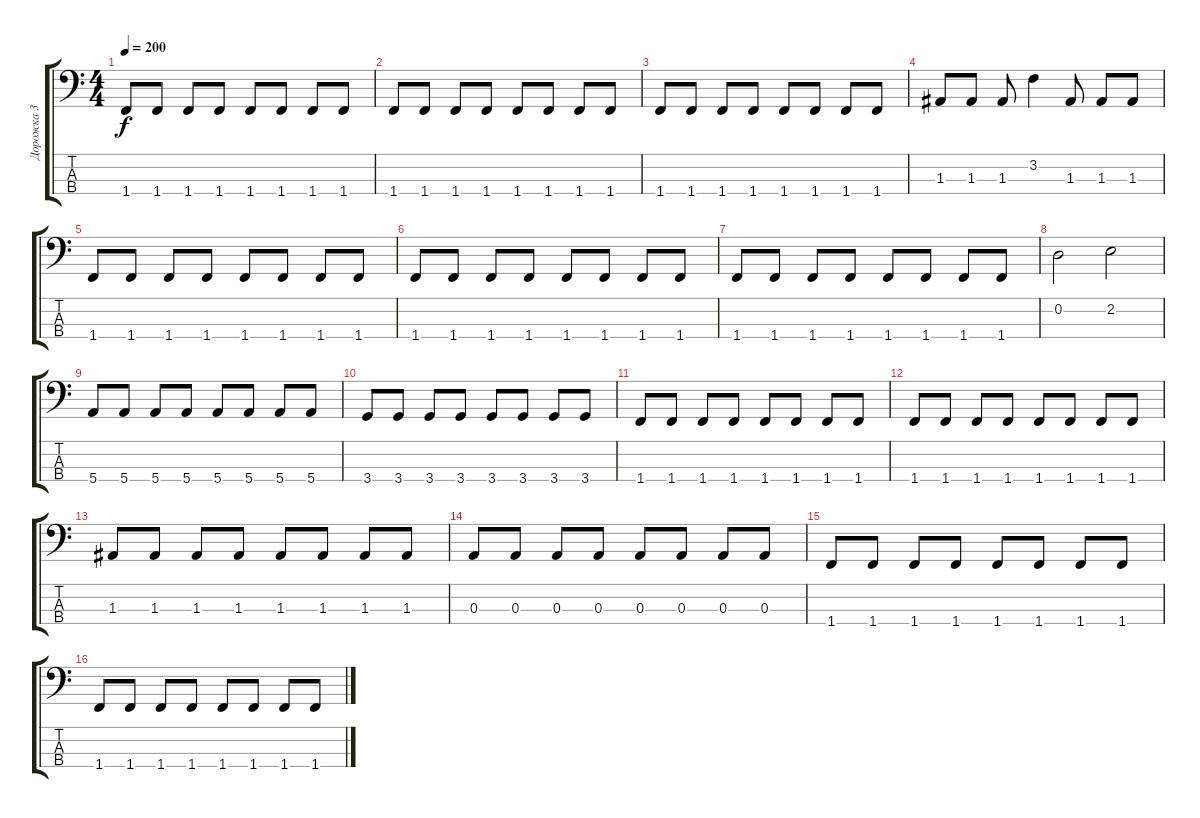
\track ("Дорожка 3" "Дорожка 3") {instrument electricbasspick}
\staff {score tabs}
\tuning (G2 D2 A1 E1) {hide}
\ts (4 4)
\tempo 200
\clef f4
\ks c
1.4.8{dy f} 1.4.8 1.4.8 1.4.8 1.4.8 1.4.8 1.4.8 1.4.8 |
1.4.8 1.4.8 1.4.8 1.4.8 1.4.8 1.4.8 1.4.8 1.4.8 |
1.4.8 1.4.8 1.4.8 1.4.8 1.4.8 1.4.8 1.4.8 1.4.8 |
1.3.8 1.3.8 1.3.8 3.2.4 1.3.8 1.3.8 1.3.8 |
1.4.8 1.4.8 1.4.8 1.4.8 1.4.8 1.4.8 1.4.8 1.4.8 |
1.4.8 1.4.8 1.4.8 1.4.8 1.4.8 1.4.8 1.4.8 1.4.8 |
1.4.8 1.4.8 1.4.8 1.4.8 1.4.8 1.4.8 1.4.8 1.4.8 |
0.2.2 2.2.2 |
5.4.8 5.4.8 5.4.8 5.4.8 5.4.8 5.4.8 5.4.8 5.4.8 |
3.4.8 3.4.8 3.4.8 3.4.8 3.4.8 3.4.8 3.4.8 3.4.8 |
1.4.8 1.4.8 1.4.8 1.4.8 1.4.8 1.4.8 1.4.8 1.4.8 |
1.4.8 1.4.8 1.4.8 1.4.8 1.4.8 1.4.8 1.4.8 1.4.8 |
1.3.8 1.3.8 1.3.8 1.3.8 1.3.8 1.3.8 1.3.8 1.3.8 |
0.3.8 0.3.8 0.3.8 0.3.8 0.3.8 0.3.8 0.3.8 0.3.8 |
1.4.8 1.4.8 1.4.8 1.4.8 1.4.8 1.4.8 1.4.8 1.4.8 |
1.4.8 1.4.8 1.4.8 1.4.8 1.4.8 1.4.8 1.4.8 1.4.8
